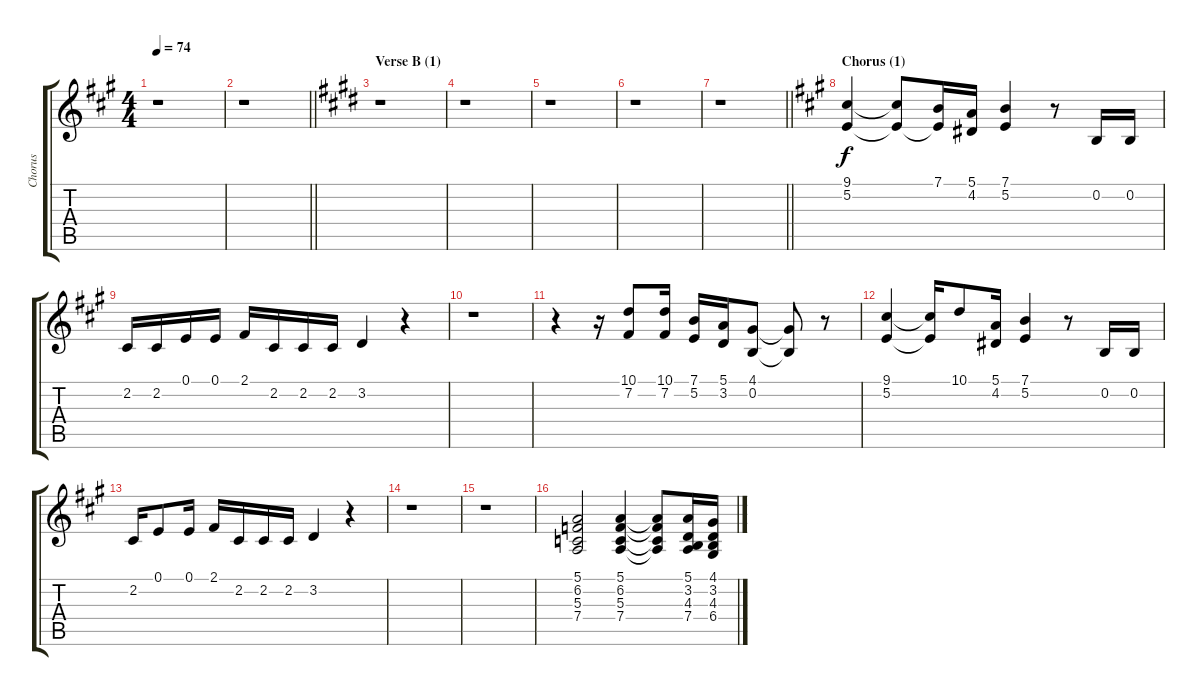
\track ("Chorus" "Chorus") {instrument sopranosax}
\staff {score tabs}
\tuning (E4 B3 G3 D3 A2 E2) {hide}
\ts (4 4)
\tempo 74
\clef g2
\ks f#minor
r.1{dy f} |
\barLineRight lightlight
r.1 |
\section ("" "Verse B (1)")
\ks c#minor
r.1 |
r.1 |
r.1 |
r.1 |
\barLineRight lightlight
r.1 |
\section ("" "Chorus (1)")
\ks a
(9.1 5.2).4 (9.1{t} 5.2{t}).8 (7.1 5.2{t}).16 (5.1 4.2).16 (7.1 5.2).4 r.8 0.2.16 0.2.16 |
2.2.16 2.2.16 0.1.16 0.1.16 2.1.16 2.2.16 2.2.16 2.2.16 3.2.4 r.4 |
r.1 |
r.4 r.16 (10.1 7.2).8 (10.1 7.2).16 (7.1 5.2).16 (5.1 3.2).16 (4.1 0.2).8 (4.1{t} 0.2{t}).8 r.8 |
(9.1 5.2).4 (9.1{t} 5.2{t}).16 10.1.8 (5.1 4.2).16 (7.1 5.2).4 r.8 0.2.16 0.2.16 |
2.2.16 0.1.8 0.1.16 2.1.16 2.2.16 2.2.16 2.2.16 3.2.4 r.4 |
r.1 |
r.1 |
(5.1 6.2 5.3 7.4).2 (5.1 6.2 5.3 7.4).4 (5.1{t} 6.2{t} 5.3{t} 7.4{t}).8 (5.1 3.2 4.3 7.4).16 (4.1 3.2 4.3 6.4).16
